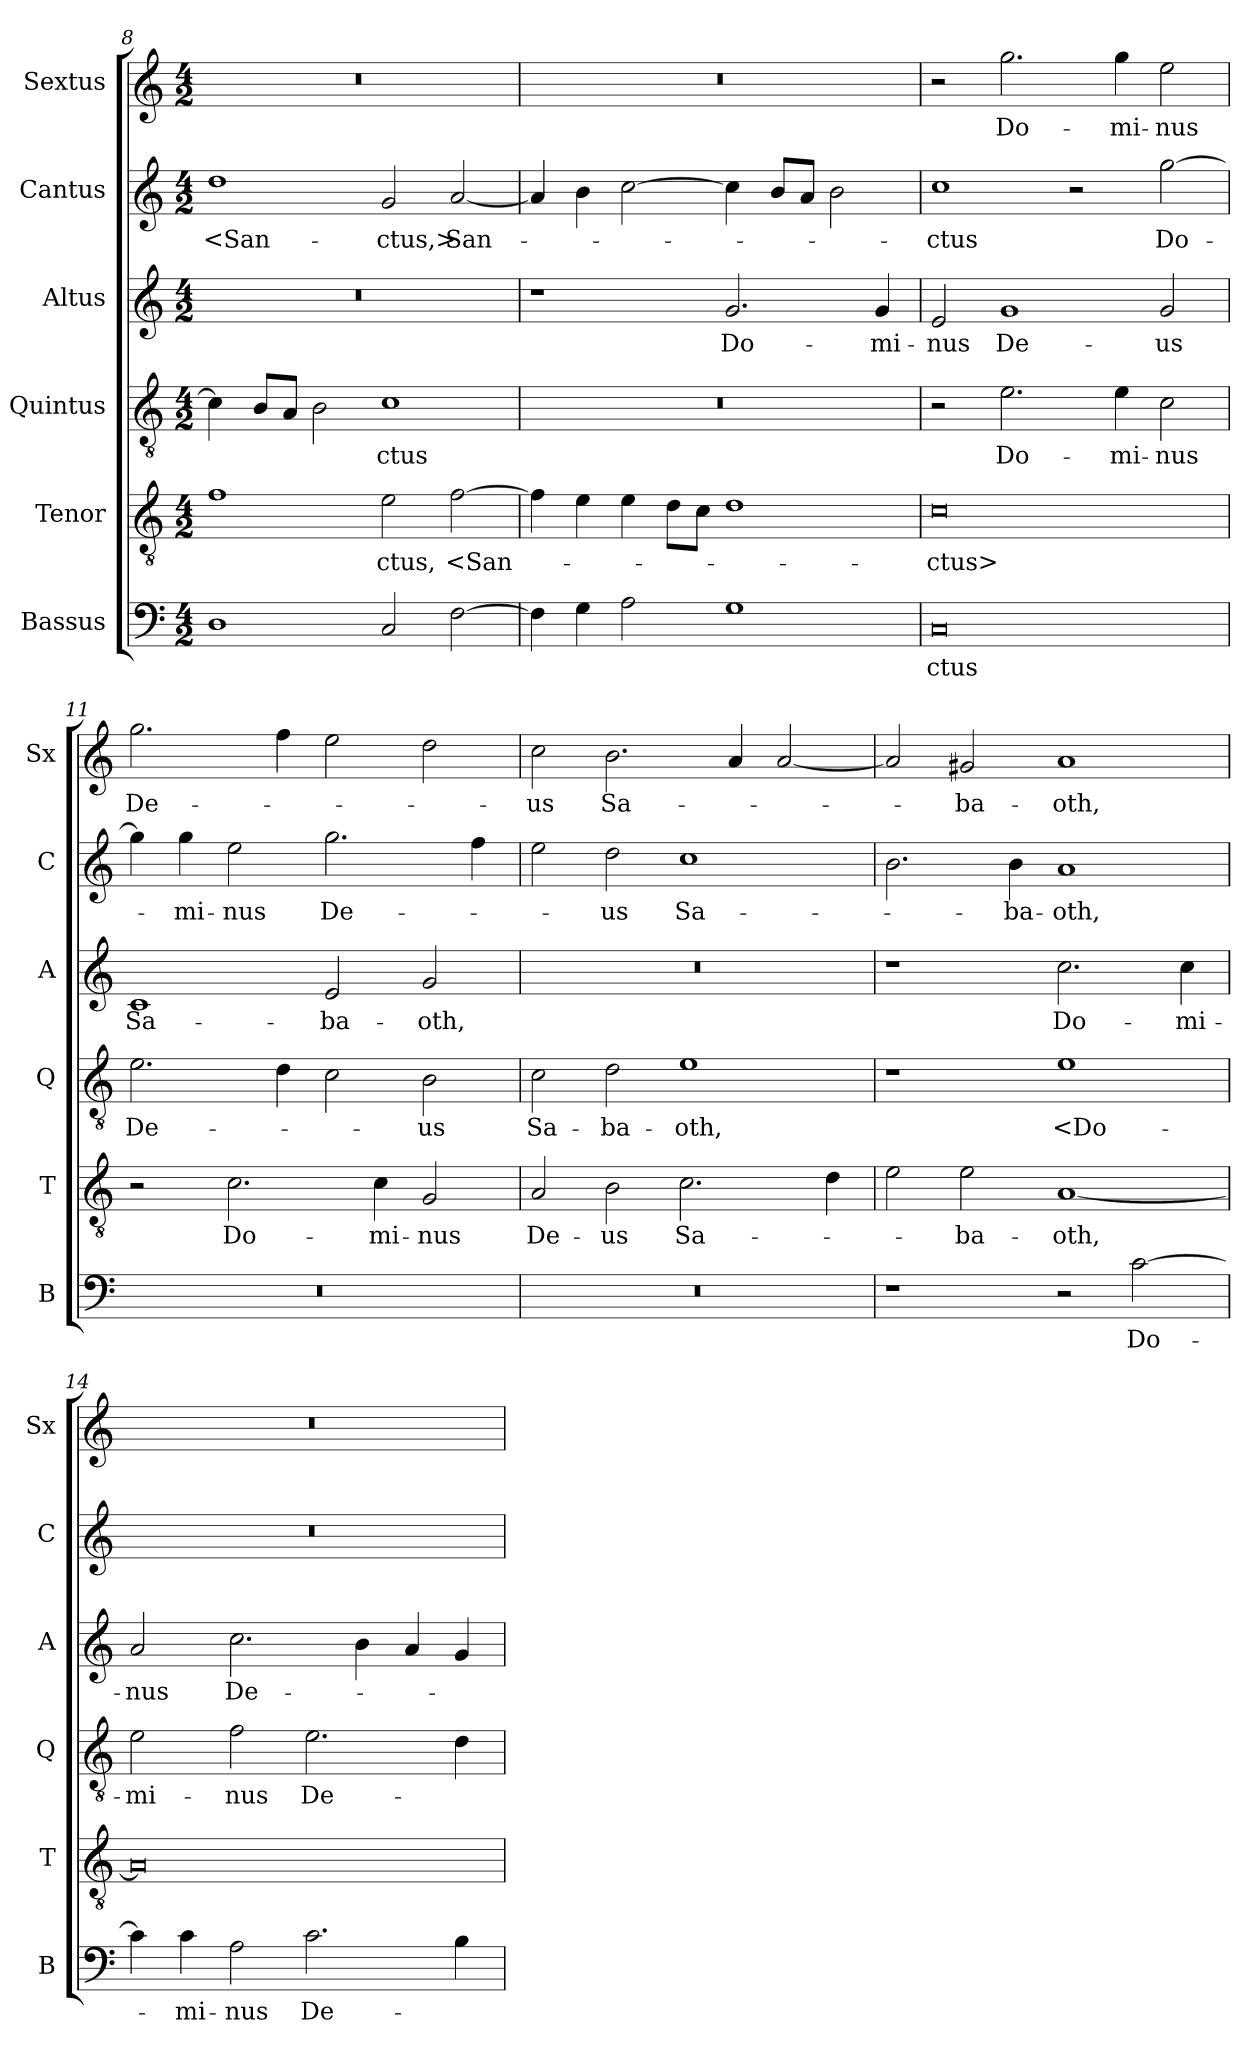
**kern	**text	**kern	**text	**kern	**text	**kern	**text	**kern	**text	**kern	**text
*part6	*part6	*part5	*part5	*part4	*part4	*part3	*part3	*part2	*part2	*part1	*part1
*staff6	*staff6	*staff5	*staff5	*staff4	*staff4	*staff3	*staff3	*staff2	*staff2	*staff1	*staff1
*I"Bassus	*	*I"Tenor	*	*I"Quintus	*	*I"Altus	*	*I"Cantus	*	*I"Sextus	*
*I'B	*	*I'T	*	*I'Q	*	*I'A	*	*I'C	*	*I'Sx	*
*clefF4	*	*clefGv2	*	*clefGv2	*	*clefG2	*	*clefG2	*	*clefG2	*
*	*	*ITrd7c12	*	*ITrd7c12	*	*	*	*	*	*	*
*k[]	*	*k[]	*	*k[]	*	*k[]	*	*k[]	*	*k[]	*
*C:	*	*C:	*	*C:	*	*C:	*	*C:	*	*C:	*
*M4/2	*	*M4/2	*	*M4/2	*	*M4/2	*	*M4/2	*	*M4/2	*
=8	=8	=8	=8	=8	=8	=8	=8	=8	=8	=8	=8
1D\	.	1F\	.	4C\]	.	0r	.	1dd\	<San-	0r	.
.	.	.	.	8BB/L	.	.	.	.	.	.	.
.	.	.	.	8AA/J	.	.	.	.	.	.	.
.	.	.	.	2BB\	.	.	.	.	.	.	.
2C/	.	2E\	-ctus,	1C\	-ctus	.	.	2g/	-ctus,>	.	.
[2F\	.	[2F\	<San-	.	.	.	.	[2a/	San-	.	.
=9	=9	=9	=9	=9	=9	=9	=9	=9	=9	=9	=9
4F\]	.	4F\]	.	0r	.	1r	.	4a/]	.	0r	.
4G\	.	4E\	.	.	.	.	.	4b\	.	.	.
2A\	.	4E\	.	.	.	.	.	[2cc\	.	.	.
.	.	8D\L	.	.	.	.	.	.	.	.	.
.	.	8C\J	.	.	.	.	.	.	.	.	.
1G\	.	1D\	.	.	.	2.g/	Do-	4cc\]	.	.	.
.	.	.	.	.	.	.	.	8b/L	.	.	.
.	.	.	.	.	.	.	.	8a/J	.	.	.
.	.	.	.	.	.	.	.	2b\	.	.	.
.	.	.	.	.	.	4g/	-mi-	.	.	.	.
=10	=10	=10	=10	=10	=10	=10	=10	=10	=10	=10	=10
0C/	-ctus	0C\	-ctus>	2r	.	2e/	-nus	1cc\	-ctus	2r	.
.	.	.	.	2.E\	Do-	1g/	De-	.	.	2.gg\	Do-
.	.	.	.	.	.	.	.	2r	.	.	.
.	.	.	.	4E\	-mi-	.	.	.	.	4gg\	-mi-
.	.	.	.	2C\	-nus	2g/	-us	[2gg\	Do-	2ee\	-nus
=11	=11	=11	=11	=11	=11	=11	=11	=11	=11	=11	=11
0r	.	2r	.	2.E\	De-	1c/	Sa-	4gg\]	.	2.gg\	De-
.	.	.	.	.	.	.	.	4gg\	-mi-	.	.
.	.	2.C\	Do-	.	.	.	.	2ee\	-nus	.	.
.	.	.	.	4D\	.	.	.	.	.	4ff\	.
.	.	.	.	2C\	.	2e/	-ba-	2.gg\	De-	2ee\	.
.	.	4C\	-mi-	.	.	.	.	.	.	.	.
.	.	2GG/	-nus	2BB\	-us	2g/	-oth,	.	.	2dd\	.
.	.	.	.	.	.	.	.	4ff\	.	.	.
=12	=12	=12	=12	=12	=12	=12	=12	=12	=12	=12	=12
0r	.	2AA/	De-	2C\	Sa-	0r	.	2ee\	.	2cc\	-us
.	.	2BB\	-us	2D\	-ba-	.	.	2dd\	-us	2.b\	Sa-
.	.	2.C\	Sa-	1E\	-oth,	.	.	1cc\	Sa-	.	.
.	.	.	.	.	.	.	.	.	.	4a/	.
.	.	.	.	.	.	.	.	.	.	[2a/	.
.	.	4D\	.	.	.	.	.	.	.	.	.
=13	=13	=13	=13	=13	=13	=13	=13	=13	=13	=13	=13
1r	.	2E\	.	1r	.	1r	.	2.b\	.	2a/]	.
.	.	2E\	-ba-	.	.	.	.	.	.	2g#/	-ba-
.	.	.	.	.	.	.	.	4b\	-ba-	.	.
2r	.	[1AA/	-oth,	1E\	<Do-	2.cc\	Do-	1a/	-oth,	1a/	-oth,
[2c\	Do-	.	.	.	.	.	.	.	.	.	.
.	.	.	.	.	.	4cc\	-mi-	.	.	.	.
=14	=14	=14	=14	=14	=14	=14	=14	=14	=14	=14	=14
4c\]	.	0AA/]	.	2E\	-mi-	2a/	-nus	0r	.	0r	.
4c\	-mi-	.	.	.	.	.	.	.	.	.	.
2A\	-nus	.	.	2F\	-nus	2.cc\	De-	.	.	.	.
2.c\	De-	.	.	2.E\	De-	.	.	.	.	.	.
.	.	.	.	.	.	4b\	.	.	.	.	.
.	.	.	.	.	.	4a/	.	.	.	.	.
4B\	.	.	.	4D\	.	4g/	.	.	.	.	.
=	=	=	=	=	=	=	=	=	=	=	=
*-	*-	*-	*-	*-	*-	*-	*-	*-	*-	*-	*-
